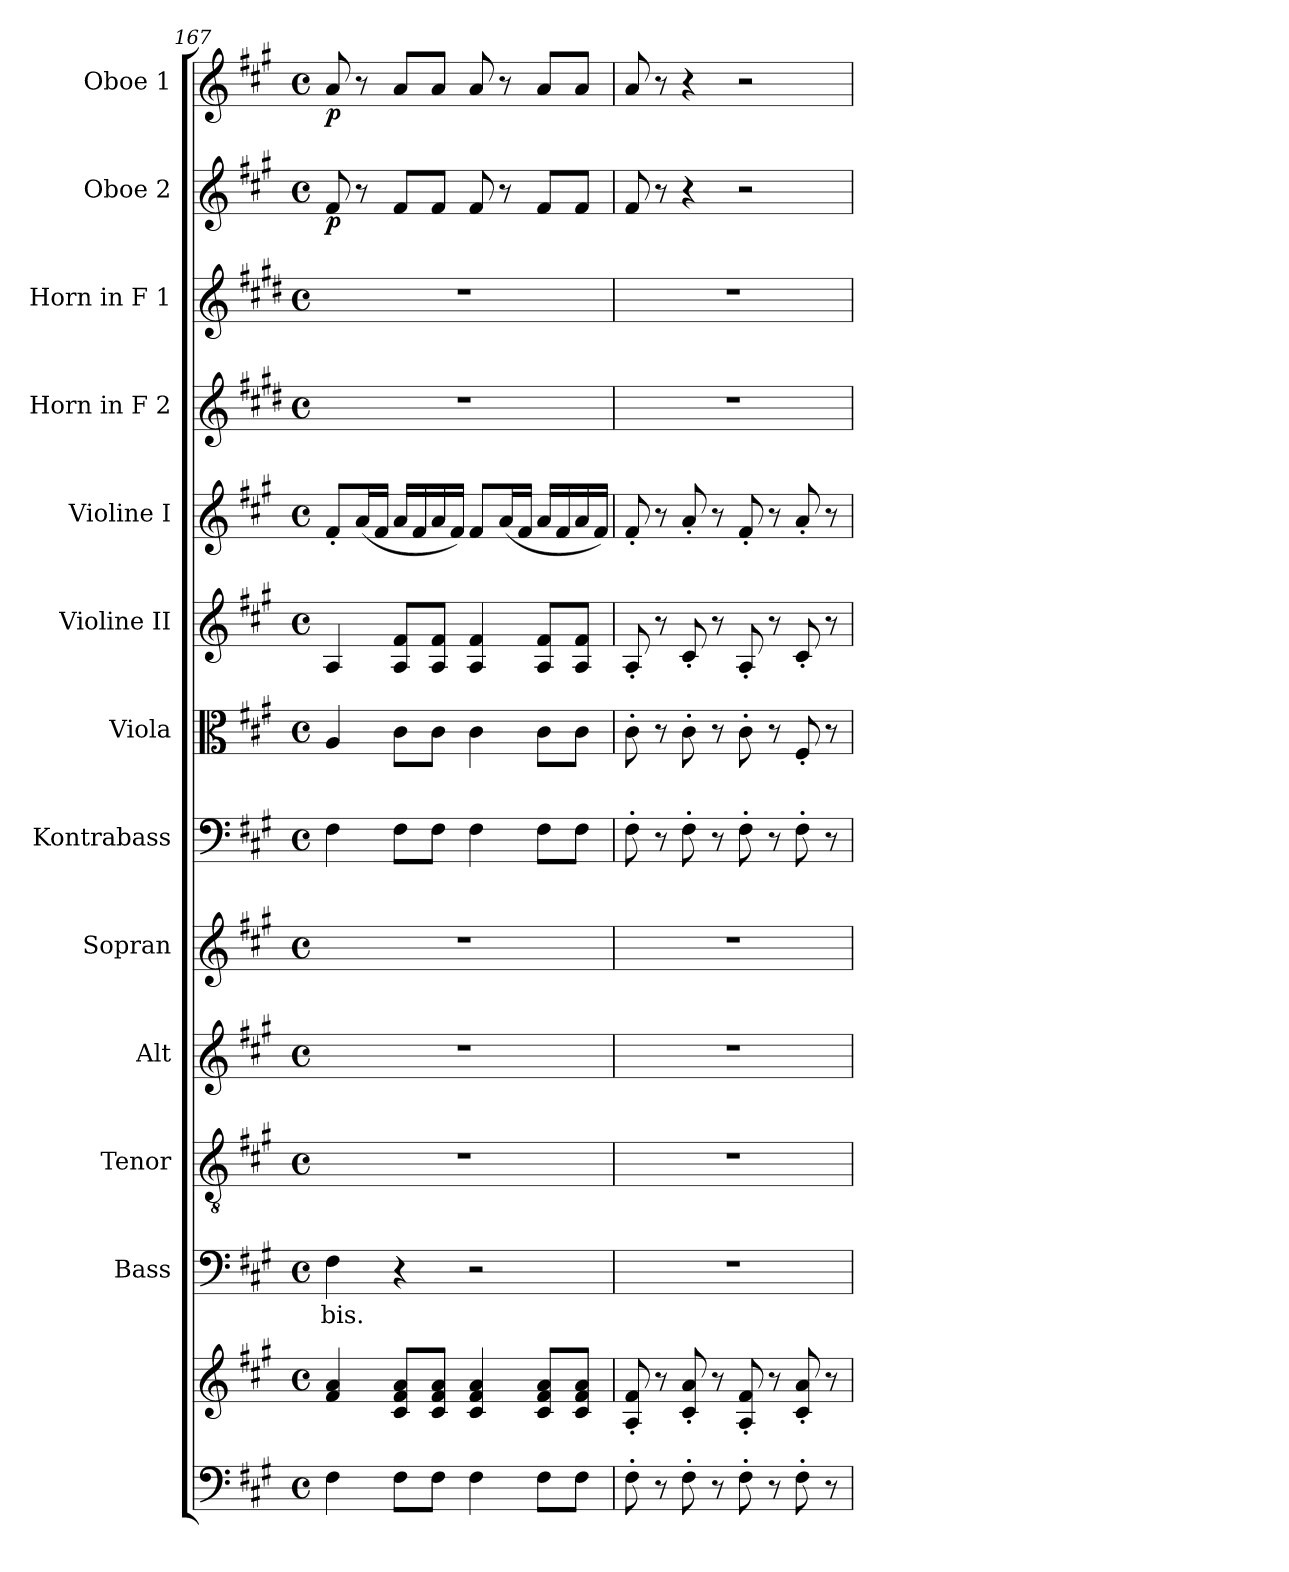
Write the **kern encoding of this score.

**kern	**kern	**kern	**text	**kern	**kern	**kern	**kern	**kern	**kern	**kern	**kern	**kern	**kern	**dynam	**kern	**dynam
*part13	*part13	*part12	*part12	*part11	*part10	*part9	*part8	*part7	*part6	*part5	*part4	*part3	*part2	*part2	*part1	*part1
*staff14	*staff13	*staff12	*staff12	*staff11	*staff10	*staff9	*staff8	*staff7	*staff6	*staff5	*staff4	*staff3	*staff2	*staff2	*staff1	*staff1
*	*	*I"Bass	*	*I"Tenor	*I"Alt	*I"Sopran	*I"Kontrabass	*I"Viola	*I"Violine II	*I"Violine I	*I"Horn in F 2	*I"Horn in F 1	*I"Oboe 2	*	*I"Oboe 1	*
*	*	*I'B.	*	*I'T.	*I'A.	*I'S.	*I'Kb.	*I'Vla.	*I'Vl. II	*I'Vl. I	*	*	*I'Ob.. 2	*	*I'Ob. 1	*
*clefF4	*clefG2	*clefF4	*	*clefGv2	*clefG2	*clefG2	*clefF4	*clefC3	*clefG2	*clefG2	*clefG2	*clefG2	*clefG2	*	*clefG2	*
*	*	*	*	*	*	*	*ITrd7c12	*	*	*	*ITrd4c7	*ITrd4c7	*	*	*	*
*k[f#c#g#]	*k[f#c#g#]	*k[f#c#g#]	*	*k[f#c#g#]	*k[f#c#g#]	*k[f#c#g#]	*k[f#c#g#]	*k[f#c#g#]	*k[f#c#g#]	*k[f#c#g#]	*k[f#c#g#]	*k[f#c#g#]	*k[f#c#g#]	*	*k[f#c#g#]	*
*A:	*A:	*A:	*	*A:	*A:	*A:	*A:	*A:	*A:	*A:	*A:	*A:	*A:	*	*A:	*
*M4/4	*M4/4	*M4/4	*	*M4/4	*M4/4	*M4/4	*M4/4	*M4/4	*M4/4	*M4/4	*M4/4	*M4/4	*M4/4	*	*M4/4	*
*met(c)	*met(c)	*met(c)	*	*met(c)	*met(c)	*met(c)	*met(c)	*met(c)	*met(c)	*met(c)	*met(c)	*met(c)	*met(c)	*	*met(c)	*
=167	=167	=167	=167	=167	=167	=167	=167	=167	=167	=167	=167	=167	=167	=167	=167	=167
!	!	!	!LO:LY:b	!	!	!	!	!	!	!	!	!	!	!LO:DY:b	!	!LO:DY:b
4F#\	4f#/ 4a/	4F#\	-bis.	1r	1r	1r	4FF#\	4A/	4A/	8f#'</L	1r	1r	8f#/	p	8a/	p
.	.	.	.	.	.	.	.	.	.	(<16a/L	.	.	8r	.	8r	.
.	.	.	.	.	.	.	.	.	.	16f#/JJ	.	.	.	.	.	.
8F#\L	8c#/ 8f#/ 8a/L	4r	.	.	.	.	8FF#\L	8c#\L	8A/ 8f#/L	16a/LL	.	.	8f#/L	.	8a/L	.
.	.	.	.	.	.	.	.	.	.	16f#/	.	.	.	.	.	.
8F#\J	8c#/ 8f#/ 8a/J	.	.	.	.	.	8FF#\J	8c#\J	8A/ 8f#/J	16a/	.	.	8f#/J	.	8a/J	.
.	.	.	.	.	.	.	.	.	.	16f#/JJ)	.	.	.	.	.	.
4F#\	4c#/ 4f#/ 4a/	2r	.	.	.	.	4FF#\	4c#\	4A/ 4f#/	8f#/L	.	.	8f#/	.	8a/	.
.	.	.	.	.	.	.	.	.	.	(<16a/L	.	.	8r	.	8r	.
.	.	.	.	.	.	.	.	.	.	16f#/JJ	.	.	.	.	.	.
8F#\L	8c#/ 8f#/ 8a/L	.	.	.	.	.	8FF#\L	8c#\L	8A/ 8f#/L	16a/LL	.	.	8f#/L	.	8a/L	.
.	.	.	.	.	.	.	.	.	.	16f#/	.	.	.	.	.	.
8F#\J	8c#/ 8f#/ 8a/J	.	.	.	.	.	8FF#\J	8c#\J	8A/ 8f#/J	16a/	.	.	8f#/J	.	8a/J	.
.	.	.	.	.	.	.	.	.	.	16f#/JJ)	.	.	.	.	.	.
=168	=168	=168	=168	=168	=168	=168	=168	=168	=168	=168	=168	=168	=168	=168	=168	=168
8F#'>\	8A/'< 8f#/'<	1r	.	1r	1r	1r	8FF#'>\	8c#'>\	8A'</	8f#'</	1r	1r	8f#/	.	8a/	.
8r	8r	.	.	.	.	.	8r	8r	8r	8r	.	.	8r	.	8r	.
8F#'>\	8c#/'< 8a/'<	.	.	.	.	.	8FF#'>\	8c#'>\	8c#'</	8a'</	.	.	4r	.	4r	.
8r	8r	.	.	.	.	.	8r	8r	8r	8r	.	.	.	.	.	.
8F#'>\	8A/'< 8f#/'<	.	.	.	.	.	8FF#'>\	8c#'>\	8A'</	8f#'</	.	.	2r	.	2r	.
8r	8r	.	.	.	.	.	8r	8r	8r	8r	.	.	.	.	.	.
8F#'>\	8c#/'< 8a/'<	.	.	.	.	.	8FF#'>\	8F#'</	8c#'</	8a'</	.	.	.	.	.	.
8r	8r	.	.	.	.	.	8r	8r	8r	8r	.	.	.	.	.	.
=	=	=	=	=	=	=	=	=	=	=	=	=	=	=	=	=
*-	*-	*-	*-	*-	*-	*-	*-	*-	*-	*-	*-	*-	*-	*-	*-	*-
